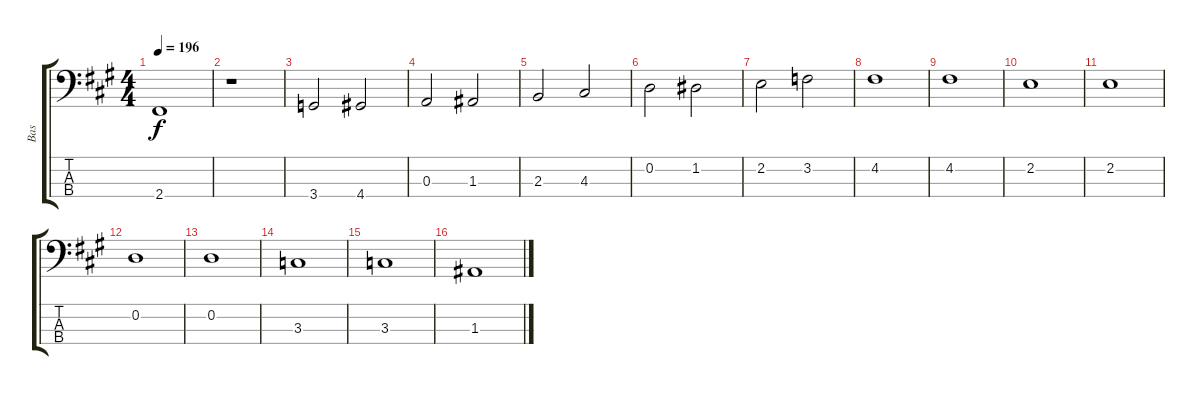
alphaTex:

\track ("Bas" "Bas") {instrument electricbasspick}
\staff {score tabs}
\tuning (G2 D2 A1 E1) {hide}
\ts (4 4)
\tempo 196
\clef f4
\ks a
2.4.1{dy f} |
r.1 |
3.4.2 4.4.2 |
0.3.2 1.3.2 |
2.3.2 4.3.2 |
0.2.2 1.2.2 |
2.2.2 3.2.2 |
4.2.1 |
4.2.1 |
2.2.1 |
2.2.1 |
0.2.1 |
0.2.1 |
3.3.1 |
3.3.1 |
1.3.1
